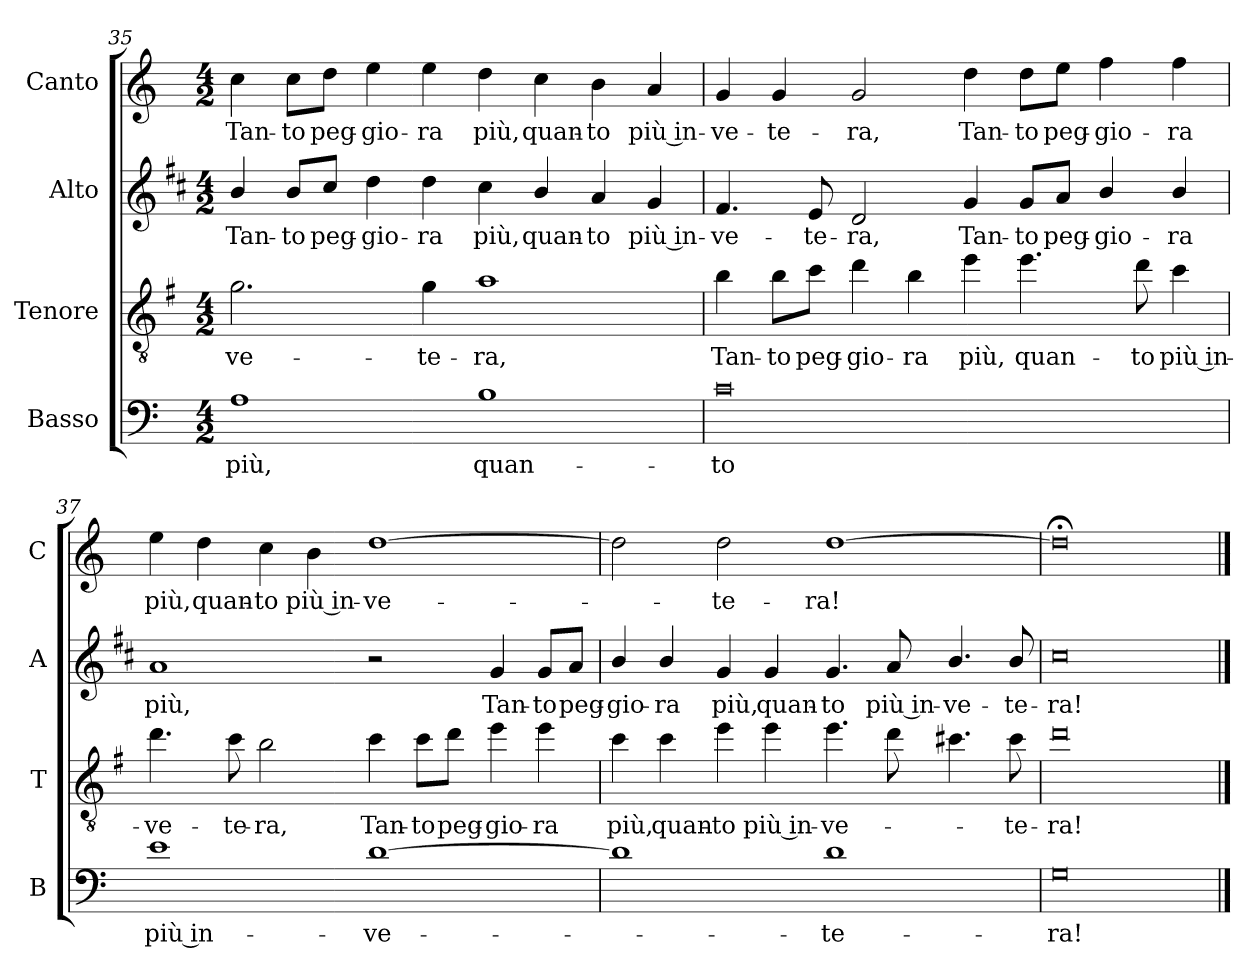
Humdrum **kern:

**kern	**text	**kern	**text	**kern	**text	**kern	**text
*part4	*part4	*part3	*part3	*part2	*part2	*part1	*part1
*staff4	*staff4	*staff3	*staff3	*staff2	*staff2	*staff1	*staff1
*I"Basso	*	*I"Tenore	*	*I"Alto	*	*I"Canto	*
*I'B	*	*I'T	*	*I'A	*	*I'C	*
*clefF4	*	*clefGv2	*	*clefG2	*	*clefG2	*
*	*	*ITrd4c7	*	*ITrd1c2	*	*	*
*k[]	*	*k[]	*	*k[]	*	*k[]	*
*C:	*	*C:	*	*C:	*	*C:	*
*M4/2	*	*M4/2	*	*M4/2	*	*M4/2	*
=35	=35	=35	=35	=35	=35	=35	=35
!	!LO:LY:b	!	!LO:LY:b	!	!LO:LY:b	!	!LO:LY:b
1A	più,	2.c\	-ve-	4a/	Tan-	4cc\	Tan-
!	!	!	!	!	!LO:LY:b	!	!LO:LY:b
.	.	.	.	8a/L	-to	8cc\L	-to
!	!	!	!	!	!LO:LY:b	!	!LO:LY:b
.	.	.	.	8b/J	peg-	8dd\J	peg-
!	!	!	!	!	!LO:LY:b	!	!LO:LY:b
.	.	.	.	4cc\	-gio-	4ee\	-gio-
!	!	!	!LO:LY:b	!	!LO:LY:b	!	!LO:LY:b
.	.	4c\	-te-	4cc\	-ra	4ee\	-ra
!	!LO:LY:b	!	!LO:LY:b	!	!LO:LY:b	!	!LO:LY:b
1B	quan-	1d	-ra,	4b\	più,	4dd\	più,
!	!	!	!	!	!LO:LY:b	!	!LO:LY:b
.	.	.	.	4a/	quan-	4cc\	quan-
!	!	!	!	!	!LO:LY:b	!	!LO:LY:b
.	.	.	.	4g/	-to	4b\	-to
!	!	!	!	!	!LO:LY:b	!	!LO:LY:b
.	.	.	.	4f/	più in-	4a/	più in-
!!LO:LB:g=z
=36	=36	=36	=36	=36	=36	=36	=36
!	!LO:LY:b	!	!LO:LY:b	!	!LO:LY:b	!	!LO:LY:b
0c	-to	4e\	Tan-	4.e/	-ve-	4g/	-ve-
!	!	!	!LO:LY:b	!	!	!	!LO:LY:b
.	.	8e\L	-to	.	.	4g/	-te-
!	!	!	!LO:LY:b	!	!LO:LY:b	!	!
.	.	8f\J	peg-	8d/	-te-	.	.
!	!	!	!LO:LY:b	!	!LO:LY:b	!	!LO:LY:b
.	.	4g\	-gio-	2c/	-ra,	2g/	-ra,
!	!	!	!LO:LY:b	!	!	!	!
.	.	4e\	-ra	.	.	.	.
!	!	!	!LO:LY:b	!	!LO:LY:b	!	!LO:LY:b
.	.	4a\	più,	4f/	Tan-	4dd\	Tan-
!	!	!	!LO:LY:b	!	!LO:LY:b	!	!LO:LY:b
.	.	4.a\	quan-	8f/L	-to	8dd\L	-to
!	!	!	!	!	!LO:LY:b	!	!LO:LY:b
.	.	.	.	8g/J	peg-	8ee\J	peg-
!	!	!	!	!	!LO:LY:b	!	!LO:LY:b
.	.	.	.	4a/	-gio-	4ff\	-gio-
!	!	!	!LO:LY:b	!	!	!	!
.	.	8g\	-to	.	.	.	.
!	!	!	!LO:LY:b	!	!LO:LY:b	!	!LO:LY:b
.	.	4f\	più in-	4a/	-ra	4ff\	-ra
=37	=37	=37	=37	=37	=37	=37	=37
!	!LO:LY:b	!	!LO:LY:b	!	!LO:LY:b	!	!LO:LY:b
1e	più in-	4.g\	-ve-	1g	più,	4ee\	più,
!	!	!	!	!	!	!	!LO:LY:b
.	.	.	.	.	.	4dd\	quan-
!	!	!	!LO:LY:b	!	!	!	!
.	.	8f\	-te-	.	.	.	.
!	!	!	!LO:LY:b	!	!	!	!LO:LY:b
.	.	2e\	-ra,	.	.	4cc\	-to
!	!	!	!	!	!	!	!LO:LY:b
.	.	.	.	.	.	4b\	più in-
!	!LO:LY:b	!	!LO:LY:b	!	!	!	!LO:LY:b
[1d	-ve-	4f\	Tan-	2r	.	[1dd	-ve-
!	!	!	!LO:LY:b	!	!	!	!
.	.	8f\L	-to	.	.	.	.
!	!	!	!LO:LY:b	!	!	!	!
.	.	8g\J	peg-	.	.	.	.
!	!	!	!LO:LY:b	!	!LO:LY:b	!	!
.	.	4a\	-gio-	4f/	Tan-	.	.
!	!	!	!LO:LY:b	!	!LO:LY:b	!	!
.	.	4a\	-ra	8f/L	-to	.	.
!	!	!	!	!	!LO:LY:b	!	!
.	.	.	.	8g/J	peg-	.	.
=38	=38	=38	=38	=38	=38	=38	=38
!	!	!	!LO:LY:b	!	!LO:LY:b	!	!
1d]	.	4f\	più,	4a/	-gio-	2dd\]	.
!	!	!	!LO:LY:b	!	!LO:LY:b	!	!
.	.	4f\	quan-	4a/	-ra	.	.
!	!	!	!LO:LY:b	!	!LO:LY:b	!	!LO:LY:b
.	.	4a\	-to	4f/	più,	2dd\	-te-
!	!	!	!LO:LY:b	!	!LO:LY:b	!	!
.	.	4a\	più in-	4f/	quan-	.	.
!	!LO:LY:b	!	!LO:LY:b	!	!LO:LY:b	!	!LO:LY:b
1d	-te-	4.a\	-ve-	4.f/	-to	[1dd	-ra!
!	!	!	!	!	!LO:LY:b	!	!
.	.	8g\	.	8g/	più in-	.	.
!	!	!	!	!	!LO:LY:b	!	!
.	.	4.f#X\	.	4.a/	-ve-	.	.
!	!	!	!LO:LY:b	!	!LO:LY:b	!	!
.	.	8f#\	-te-	8a/	-te-	.	.
=39	=39	=39	=39	=39	=39	=39	=39
!	!LO:LY:b	!	!LO:LY:b	!	!LO:LY:b	!	!
0G	-ra!	0g	-ra!	0b	-ra!	0dd;<]	.
==	==	==	==	==	==	==	==
*-	*-	*-	*-	*-	*-	*-	*-
